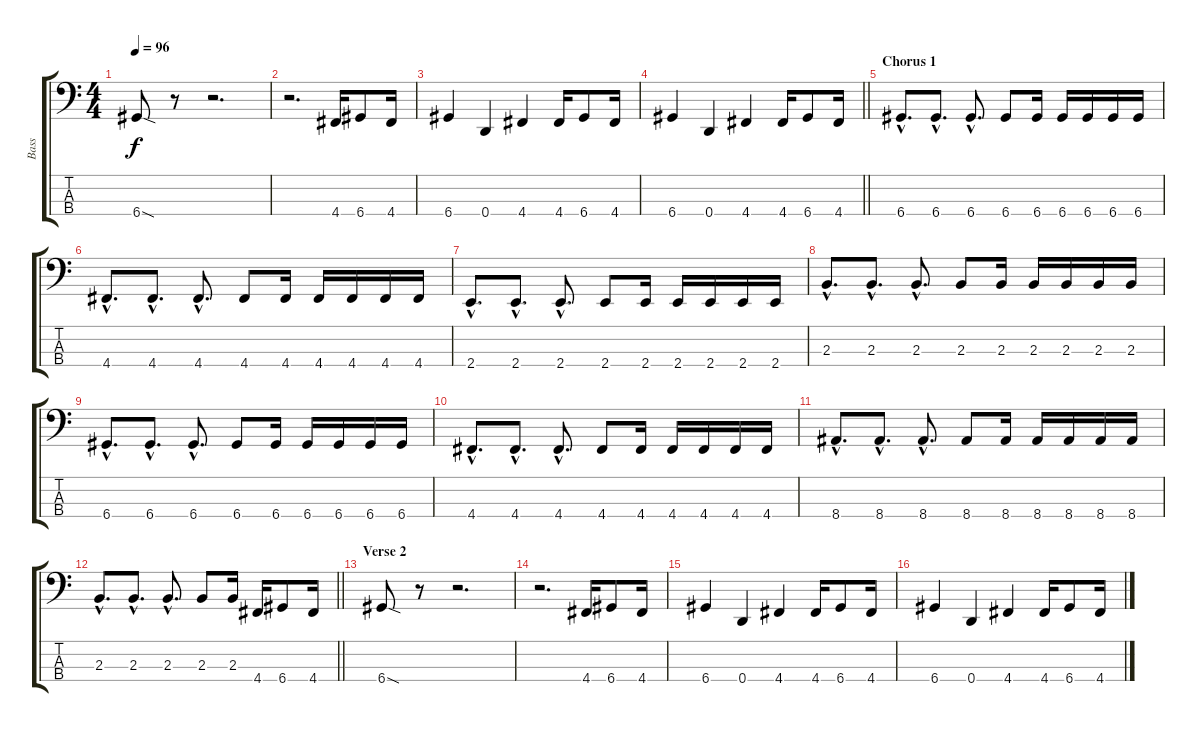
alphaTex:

\track ("Bass" "Bass") {instrument electricbassfinger}
\staff {score tabs}
\tuning (G2 D2 A1 D1) {hide}
\ts (4 4)
\tempo 96
\clef f4
\ks c
6.4{sod}.8{dy f} r.8 r.2{d} |
r.2{d} 4.4.16 6.4.8 4.4.16 |
6.4.4 0.4.4 4.4.4 4.4.16 6.4.8 4.4.16 |
\barLineRight lightlight
6.4.4 0.4.4 4.4.4 4.4.16 6.4.8 4.4.16 |
\section ("" "Chorus 1")
6.4{hac}.8{d} 6.4{hac}.8{d} 6.4{hac}.8{d} 6.4.8 6.4.16 6.4.16 6.4.16 6.4.16 6.4.16 |
4.4{hac}.8{d} 4.4{hac}.8{d} 4.4{hac}.8{d} 4.4.8 4.4.16 4.4.16 4.4.16 4.4.16 4.4.16 |
2.4{hac}.8{d} 2.4{hac}.8{d} 2.4{hac}.8{d} 2.4.8 2.4.16 2.4.16 2.4.16 2.4.16 2.4.16 |
2.3{hac}.8{d} 2.3{hac}.8{d} 2.3{hac}.8{d} 2.3.8 2.3.16 2.3.16 2.3.16 2.3.16 2.3.16 |
6.4{hac}.8{d} 6.4{hac}.8{d} 6.4{hac}.8{d} 6.4.8 6.4.16 6.4.16 6.4.16 6.4.16 6.4.16 |
4.4{hac}.8{d} 4.4{hac}.8{d} 4.4{hac}.8{d} 4.4.8 4.4.16 4.4.16 4.4.16 4.4.16 4.4.16 |
8.4{hac}.8{d} 8.4{hac}.8{d} 8.4{hac}.8{d} 8.4.8 8.4.16 8.4.16 8.4.16 8.4.16 8.4.16 |
\barLineRight lightlight
2.3{hac}.8{d} 2.3{hac}.8{d} 2.3{hac}.8{d} 2.3.8 2.3.16 4.4.16 6.4.8 4.4.16 |
\section ("" "Verse 2")
6.4{sod}.8 r.8 r.2{d} |
r.2{d} 4.4.16 6.4.8 4.4.16 |
6.4.4 0.4.4 4.4.4 4.4.16 6.4.8 4.4.16 |
6.4.4 0.4.4 4.4.4 4.4.16 6.4.8 4.4.16
